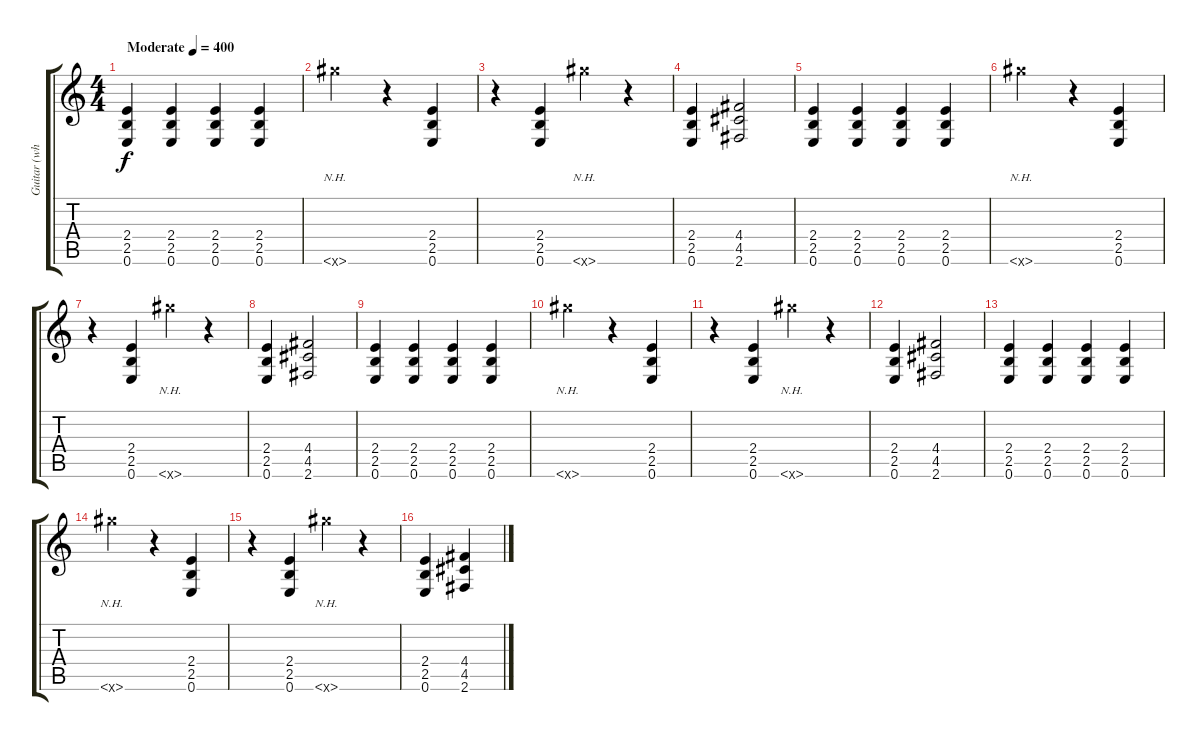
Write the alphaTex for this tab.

\track ("Guitar (what you should learn)" "Guitar (wh") {instrument distortionguitar}
\staff {score tabs}
\tuning (E4 B3 G3 D3 A2 E2) {hide}
\ts (4 4)
\tempo (400 "Moderate")
\clef g2
\ks c
(2.4 2.5 0.6).4{dy f instrument distortionguitar} (2.4 2.5 0.6).4 (2.4 2.5 0.6).4 (2.4 2.5 0.6).4 |
4.6{nh x}.2 r.4 (2.4 2.5 0.6).4 |
r.4 (2.4 2.5 0.6).4 4.6{nh x}.4 r.4 |
(2.4 2.5 0.6).4 (4.4 4.5 2.6).2 |
(2.4 2.5 0.6).4 (2.4 2.5 0.6).4 (2.4 2.5 0.6).4 (2.4 2.5 0.6).4 |
4.6{nh x}.2 r.4 (2.4 2.5 0.6).4 |
r.4 (2.4 2.5 0.6).4 4.6{nh x}.4 r.4 |
(2.4 2.5 0.6).4 (4.4 4.5 2.6).2 |
(2.4 2.5 0.6).4 (2.4 2.5 0.6).4 (2.4 2.5 0.6).4 (2.4 2.5 0.6).4 |
4.6{nh x}.2 r.4 (2.4 2.5 0.6).4 |
r.4 (2.4 2.5 0.6).4 4.6{nh x}.4 r.4 |
(2.4 2.5 0.6).4 (4.4 4.5 2.6).2 |
(2.4 2.5 0.6).4 (2.4 2.5 0.6).4 (2.4 2.5 0.6).4 (2.4 2.5 0.6).4 |
4.6{nh x}.2 r.4 (2.4 2.5 0.6).4 |
r.4 (2.4 2.5 0.6).4 4.6{nh x}.4 r.4 |
(2.4 2.5 0.6).4 (4.4 4.5 2.6).4
